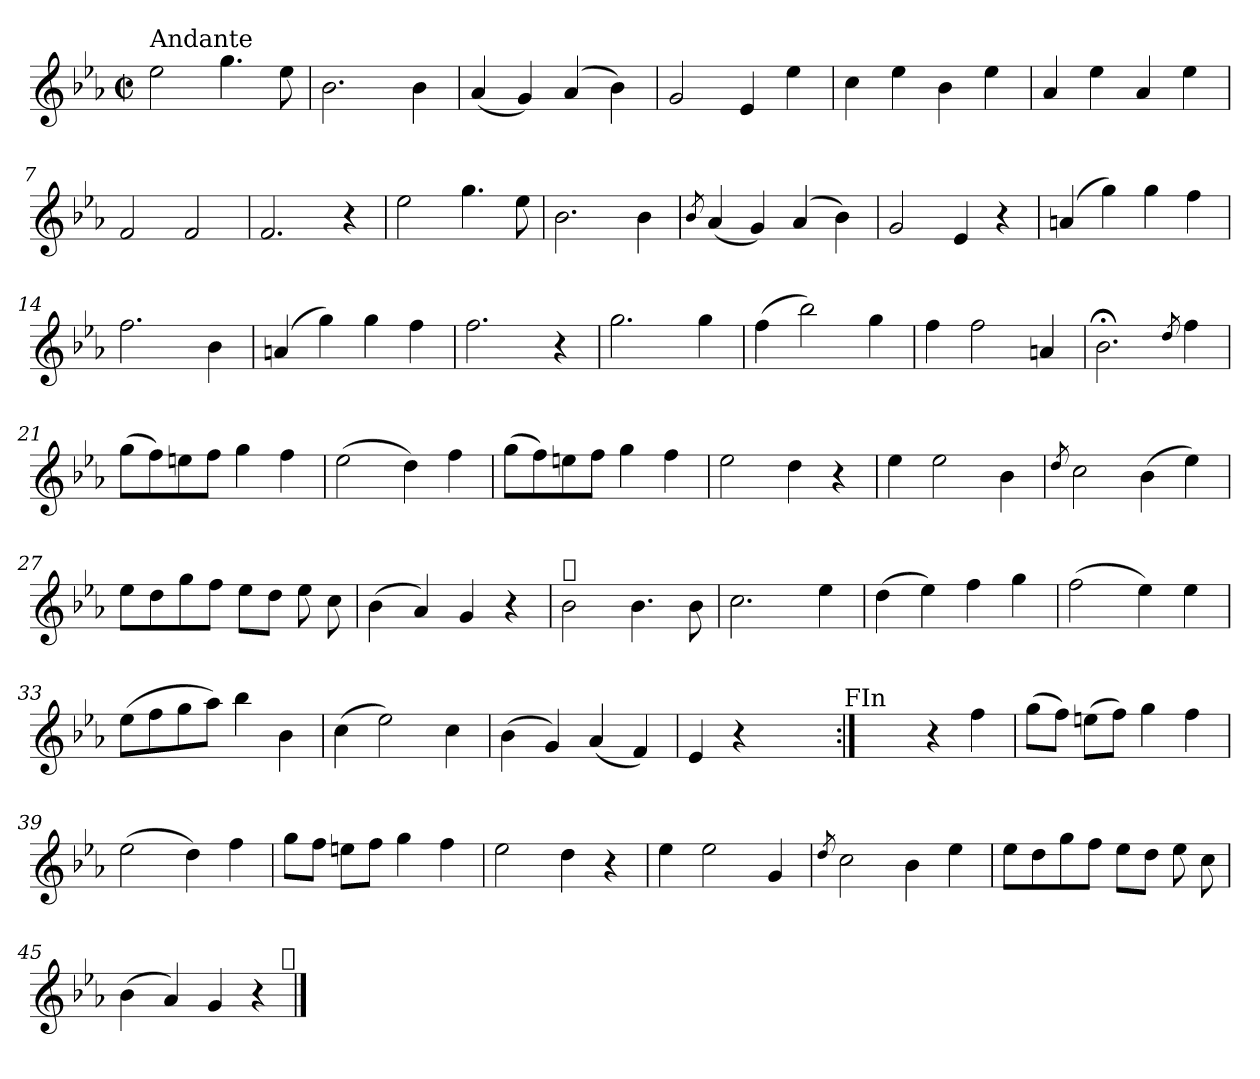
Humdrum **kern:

**kern
*part1
*staff1
*clefG2
*k[b-e-a-]
*E-:
*M2/2
*met(c|)
=1
!LO:TX:a:t=Andante
2ee-\
4.gg\
8ee-\
=2
2.b-\
4b-\
=3
(<4a-/
4g/)
(>4a-/
4b-\)
=4
2g/
4e-/
4ee-\
=5
4cc\
4ee-\
4b-\
4ee-\
=6
4a-/
4ee-\
4a-/
4ee-\
!!LO:LB:g=z
=7
2f/
2f/
=8
2.f/
4r
=9
2ee-\
4.gg\
8ee-\
=10
2.b-\
4b-\
=11
8qb-/
(<4a-/
4g/)
(>4a-/
4b-\)
=12
2g/
4e-/
4r
!!LO:LB:g=z
=13
(>4an/
4gg\)
4gg\
4ff\
=14
2.ff\
4b-\
=15
(>4an/
4gg\)
4gg\
4ff\
=16
2.ff\
4r
=17
2.gg\
4gg\
=18
(>4ff\
2bb-\)
4gg\
!!LO:LB:g=z
=19
4ff\
2ff\
4an/
=20
2.b-;<\
8qdd/
4ff\
=21
(>8gg\L
8ff\)
8een\
8ff\J
4gg\
4ff\
=22
(>2ee-\
4dd\)
4ff\
=23
(>8gg\L
8ff\)
8een\
8ff\J
4gg\
4ff\
=24
2ee-\
4dd\
4r
!!LO:LB:g=z
=25
4ee-\
2ee-\
4b-\
=26
8qdd/
2cc\
(>4b-\
4ee-\)
=27
8ee-\L
8dd\
8gg\
8ff\J
8ee-\L
8dd\J
8ee-\
8cc\
=28
(>4b-\
4a-/)
4g/
4r
=29
!LO:TX:a:t=𝄋
2b-\
4.b-\
8b-\
=30
2.cc\
4ee-\
!!LO:LB:g=z
=31
(>4dd\
4ee-\)
4ff\
4gg\
!!LO:LB:g=z
=32
(>2ff\
4ee-\)
4ee-\
!!LO:LB:g=z
=33
(>8ee-\L
8ff\
8gg\
8aa-\J)
4bb-\
4b-\
=34
(>4cc\
2ee-\)
4cc\
=35
(>4b-\
4g/)
(<4a-/
4f/)
=36
4e-/
4r
2ryy
!LO:TX:a:t=FIn
=37:|!
2ryy
4r
4ff\
=38
(>8gg\L
8ff\J)
(>8een\L
8ff\J)
4gg\
4ff\
!!LO:PB:g=z
=39
(>2ee-\
4dd\)
4ff\
=40
8gg\L
8ff\J
8een\L
8ff\J
4gg\
4ff\
=41
2ee-\
4dd\
4r
=42
4ee-\
2ee-\
4g/
=43
8qdd/
2cc\
4b-\
4ee-\
!!LO:LB:g=z
=44
8ee-\L
8dd\
8gg\
8ff\J
8ee-\L
8dd\J
8ee-\
8cc\
=45
(>4b-\
4a-/)
4g/
4r
!LO:TX:a:t=𝄋
==
*-
